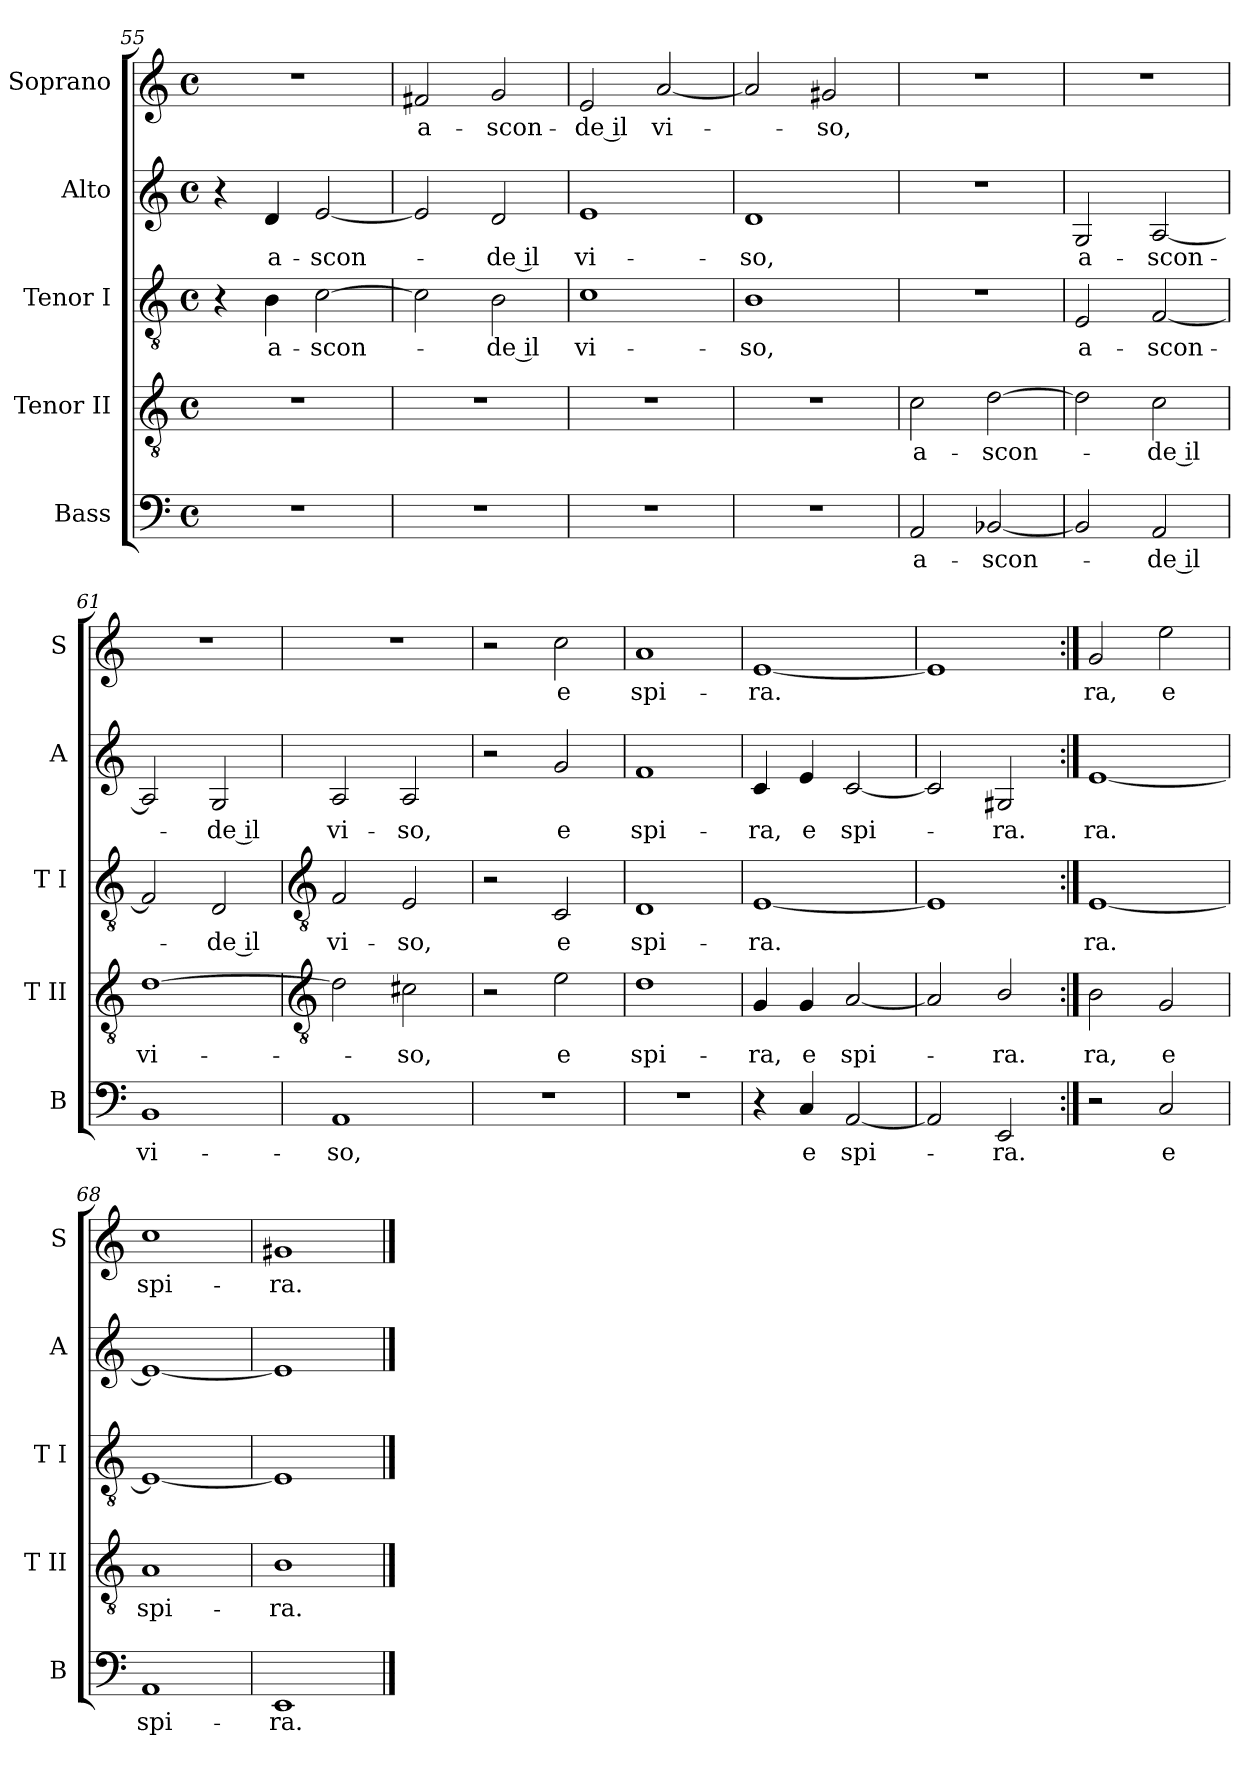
**kern	**text	**kern	**text	**kern	**text	**kern	**text	**kern	**text
*part5	*part5	*part4	*part4	*part3	*part3	*part2	*part2	*part1	*part1
*staff5	*staff5	*staff4	*staff4	*staff3	*staff3	*staff2	*staff2	*staff1	*staff1
*I"Bass	*	*I"Tenor II	*	*I"Tenor I	*	*I"Alto	*	*I"Soprano	*
*I'B	*	*I'T II	*	*I'T I	*	*I'A	*	*I'S	*
!!LO:LB:g=z
*clefF4	*	*clefGv2	*	*clefGv2	*	*clefG2	*	*clefG2	*
*k[]	*	*k[]	*	*k[]	*	*k[]	*	*k[]	*
*C:	*	*C:	*	*C:	*	*C:	*	*C:	*
*M4/4	*	*M4/4	*	*M4/4	*	*M4/4	*	*M4/4	*
*met(c)	*	*met(c)	*	*met(c)	*	*met(c)	*	*met(c)	*
=55	=55	=55	=55	=55	=55	=55	=55	=55	=55
1r	.	1r	.	4r	.	4r	.	1r	.
!	!	!	!	!	!LO:LY:b	!	!LO:LY:b	!	!
.	.	.	.	4B	a-	4d	a-	.	.
!	!	!	!	!	!LO:LY:b	!	!LO:LY:b	!	!
.	.	.	.	[2c	-scon-	[2e	-scon-	.	.
=56	=56	=56	=56	=56	=56	=56	=56	=56	=56
!	!	!	!	!	!	!	!	!	!LO:LY:b
1r	.	1r	.	2c]	.	2e]	.	2f#X	a-
!	!	!	!	!	!LO:LY:b	!	!LO:LY:b	!	!LO:LY:b
.	.	.	.	2B	de il	2d	de il	2g	-scon-
=57	=57	=57	=57	=57	=57	=57	=57	=57	=57
!	!	!	!	!	!LO:LY:b	!	!LO:LY:b	!	!LO:LY:b
1r	.	1r	.	1c	vi-	1e	vi-	2e	-de il
!	!	!	!	!	!	!	!	!	!LO:LY:b
.	.	.	.	.	.	.	.	[2a	vi-
=58	=58	=58	=58	=58	=58	=58	=58	=58	=58
!	!	!	!	!	!LO:LY:b	!	!LO:LY:b	!	!
1r	.	1r	.	1B	-so,	1d	-so,	2a]	.
!	!	!	!	!	!	!	!	!	!LO:LY:b
.	.	.	.	.	.	.	.	2g#X	so,
=59	=59	=59	=59	=59	=59	=59	=59	=59	=59
!	!LO:LY:b	!	!LO:LY:b	!	!	!	!	!	!
2AA	a-	2c	a-	1r	.	1r	.	1r	.
!	!LO:LY:b	!	!LO:LY:b	!	!	!	!	!	!
[2BB-X	-scon-	[2d	-scon-	.	.	.	.	.	.
=60	=60	=60	=60	=60	=60	=60	=60	=60	=60
!	!	!	!	!	!LO:LY:b	!	!LO:LY:b	!	!
2BB-]	.	2d]	.	2E	a-	2G	a-	1r	.
!	!LO:LY:b	!	!LO:LY:b	!	!LO:LY:b	!	!LO:LY:b	!	!
2AA	de il	2c	de il	[2F	-scon-	[2A	-scon-	.	.
=61	=61	=61	=61	=61	=61	=61	=61	=61	=61
!	!LO:LY:b	!	!LO:LY:b	!	!	!	!	!	!
1BB	vi-	[1d	vi-	2F]	.	2A]	.	1r	.
!	!	!	!	!	!LO:LY:b	!	!LO:LY:b	!	!
.	.	.	.	2D	de il	2G	de il	.	.
!!LO:LB:g=z
=62	=62	=62	=62	=62	=62	=62	=62	=62	=62
*	*	*clefGv2	*	*clefGv2	*	*	*	*	*
!	!LO:LY:b	!	!	!	!LO:LY:b	!	!LO:LY:b	!	!
1AA	-so,	2d]	.	2F	vi-	2A	vi-	1r	.
!	!	!	!LO:LY:b	!	!LO:LY:b	!	!LO:LY:b	!	!
.	.	2c#X	so,	2E	-so,	2A	-so,	.	.
=63	=63	=63	=63	=63	=63	=63	=63	=63	=63
1r	.	2r	.	2r	.	2r	.	2r	.
!	!	!	!LO:LY:b	!	!LO:LY:b	!	!LO:LY:b	!	!LO:LY:b
.	.	2e	e	2C	e	2g	e	2cc	e
=64	=64	=64	=64	=64	=64	=64	=64	=64	=64
!	!	!	!LO:LY:b	!	!LO:LY:b	!	!LO:LY:b	!	!LO:LY:b
1r	.	1d	spi-	1D	spi-	1f	spi-	1a	spi-
=65	=65	=65	=65	=65	=65	=65	=65	=65	=65
!	!	!	!LO:LY:b	!	!LO:LY:b	!	!LO:LY:b	!	!LO:LY:b
4r	.	4G	-ra,	[1E	-ra.	4c	-ra,	[1e	-ra.
!	!LO:LY:b	!	!LO:LY:b	!	!	!	!LO:LY:b	!	!
4C	e	4G	e	.	.	4e	e	.	.
!	!LO:LY:b	!	!LO:LY:b	!	!	!	!LO:LY:b	!	!
[2AA	spi-	[2A	spi-	.	.	[2c	spi-	.	.
=66	=66	=66	=66	=66	=66	=66	=66	=66	=66
2AA]	.	2A]	.	1E]	.	2c]	.	1e]	.
!	!LO:LY:b	!	!LO:LY:b	!	!	!	!LO:LY:b	!	!
2EE	ra.	2B/	ra.	.	.	2G#X	ra.	.	.
=67:|!	=67:|!	=67:|!	=67:|!	=67:|!	=67:|!	=67:|!	=67:|!	=67:|!	=67:|!
!	!	!	!LO:LY:b	!	!LO:LY:b	!	!LO:LY:b	!	!LO:LY:b
2r	.	2B	ra,	[1E	ra.	[1e	ra.	2g	ra,
!	!LO:LY:b	!	!LO:LY:b	!	!	!	!	!	!LO:LY:b
2C	e	2G	e	.	.	.	.	2ee	e
=68	=68	=68	=68	=68	=68	=68	=68	=68	=68
!	!LO:LY:b	!	!LO:LY:b	!	!	!	!	!	!LO:LY:b
1AA	spi-	1A	spi-	1E_	.	1e_	.	1cc	spi-
=69	=69	=69	=69	=69	=69	=69	=69	=69	=69
!	!LO:LY:b	!	!LO:LY:b	!	!	!	!	!	!LO:LY:b
1EE	-ra.	1B	-ra.	1E]	.	1e]	.	1g#X	-ra.
==	==	==	==	==	==	==	==	==	==
*-	*-	*-	*-	*-	*-	*-	*-	*-	*-
